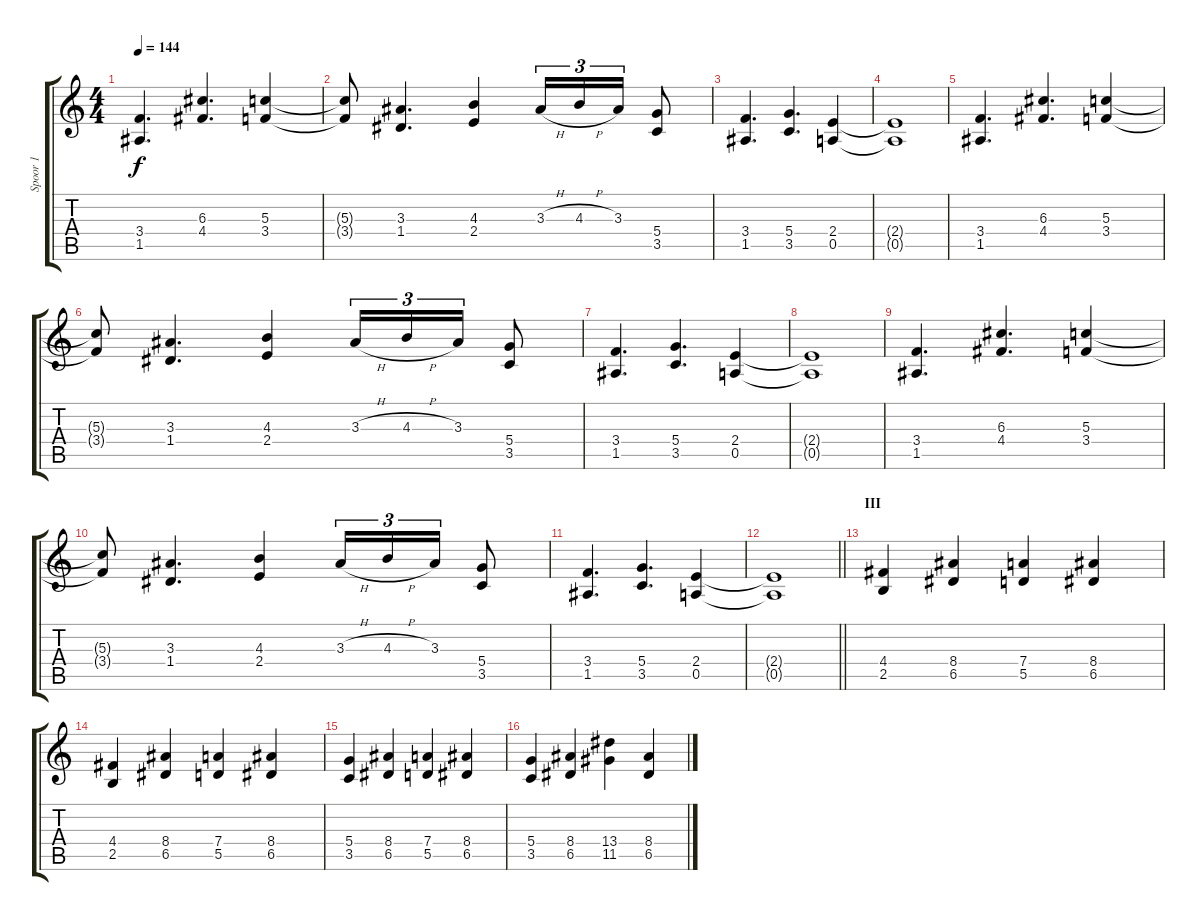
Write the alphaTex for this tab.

\track ("Spoor 1" "Spoor 1") {instrument distortionguitar}
\staff {score tabs}
\tuning (E4 B3 G3 D3 A2 E2) {hide}
\ts (4 4)
\tempo 144
\clef g2
\ks c
(3.4 1.5).4{d dy f} (6.3 4.4).4{d} (5.3 3.4).4 |
(5.3{t} 3.4{t}).8 (3.3 1.4).4{d} (4.3 2.4).4 3.3{h}.16{tu (3 2)} 4.3{h}.16{tu (3 2)} 3.3.16{tu (3 2)} (5.4 3.5).8 |
(3.4 1.5).4{d} (5.4 3.5).4{d} (2.4 0.5).4 |
(2.4{t} 0.5{t}).1 |
(3.4 1.5).4{d} (6.3 4.4).4{d} (5.3 3.4).4 |
(5.3{t} 3.4{t}).8 (3.3 1.4).4{d} (4.3 2.4).4 3.3{h}.16{tu (3 2)} 4.3{h}.16{tu (3 2)} 3.3.16{tu (3 2)} (5.4 3.5).8 |
(3.4 1.5).4{d} (5.4 3.5).4{d} (2.4 0.5).4 |
(2.4{t} 0.5{t}).1 |
(3.4 1.5).4{d} (6.3 4.4).4{d} (5.3 3.4).4 |
(5.3{t} 3.4{t}).8 (3.3 1.4).4{d} (4.3 2.4).4 3.3{h}.16{tu (3 2)} 4.3{h}.16{tu (3 2)} 3.3.16{tu (3 2)} (5.4 3.5).8 |
(3.4 1.5).4{d} (5.4 3.5).4{d} (2.4 0.5).4 |
\barLineRight lightlight
(2.4{t} 0.5{t}).1 |
\section ("" "III")
(4.4 2.5).4 (8.4 6.5).4 (7.4 5.5).4 (8.4 6.5).4 |
(4.4 2.5).4 (8.4 6.5).4 (7.4 5.5).4 (8.4 6.5).4 |
(5.4 3.5).4 (8.4 6.5).4 (7.4 5.5).4 (8.4 6.5).4 |
(5.4 3.5).4 (8.4 6.5).4 (13.4 11.5).4 (8.4 6.5).4
